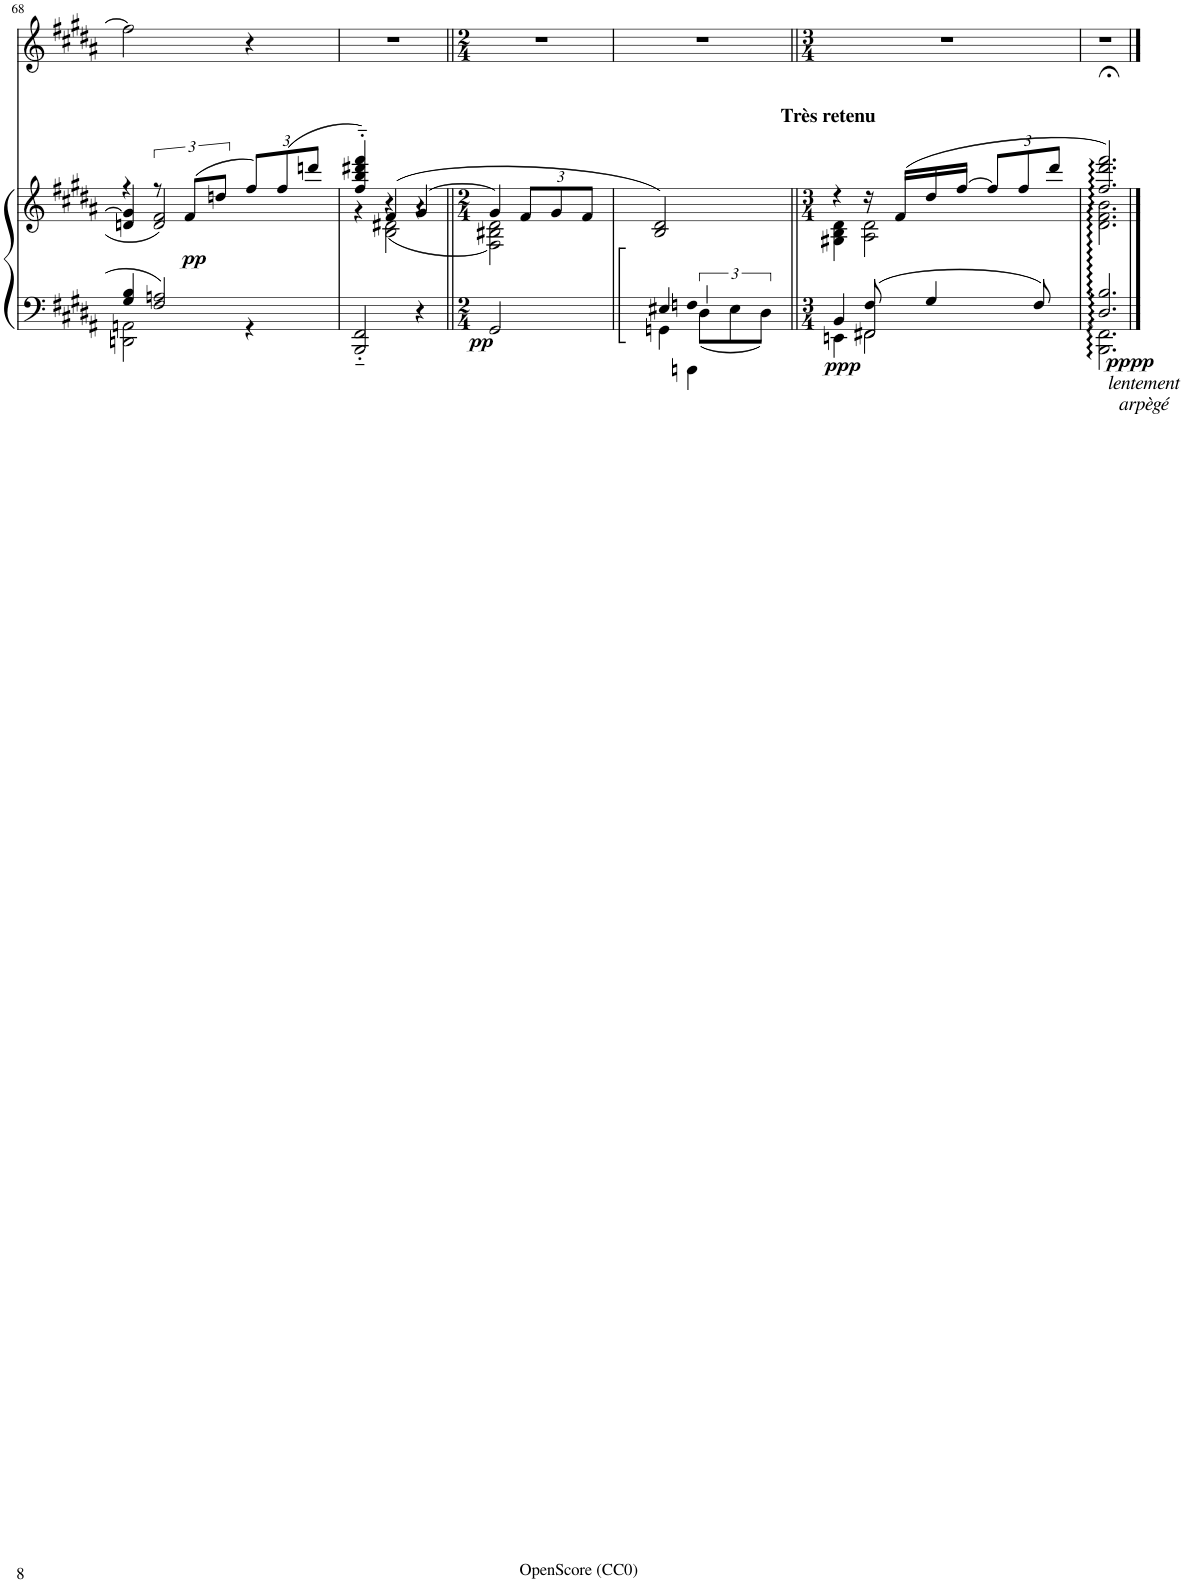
**kern	**kern	**dynam	**kern
*part2	*part2	*part2	*part1
*staff3	*staff2	*staff2/3	*staff1
*I"Piano	*	*	*I"Chant Voice
*I'Pno	*	*	*
!!LO:PB:g=z
*clefF4	*clefG2	*	*clefG2
*k[f#c#g#d#a#]	*k[f#c#g#d#a#]	*	*k[f#c#g#d#a#]
*M3/4	*M3/4	*	*M3/4
=68	=68	=68	=68
*^	*^	*	*
4G#/ 4B/	2DDn\ 2AAn\	4r	4dn/ 4g#/]	.	2ff#\]
2F#/ 2An/	.	12r	2d/ 2f#/	.	.
!	!	!	!	!LO:DY:b	!
.	.	(12f#/L	.	pp	.
.	.	12ddn/J	.	.	.
*	*	*Xbrackettup	*	*	*
.	4r	12ff#/L)	.	.	4r
.	.	(12ff#/	.	.	.
.	.	12dddn/J	.	.	.
*v	*v	*	*	*	*
=69	=69	=69	=69	=69
*	*	*^	*	*
2BBB/'~ 2FF#/'~	4ff#/'~ 4bb/'~ 4ddd#X/'~ 4fff#/'~)	4r	4ryy	.	2.r
.	(4f#/	4r	(2B\ 2d#X\	.	.
4r	[4g#/	4r	.	.	.
*	*v	*v	*v	*	*
=70||	=70||	=70||	=70||
*M2/4	*M2/4	*	*M2/4
*	*^	*	*
!	!	!	!LO:DY:b=2	!
2GG#/	4g#/]	2F#\ 2B#X\ 2d#\)	pp	2r
.	12f#/L	.	.	.
.	12g#/	.	.	.
.	12f#/J	.	.	.
*	*v	*v	*	*
=71	=71	=71	=71
*^	*	*	*
*	*^	*	*	*
4E#X/	4GGn\	4ryy	2B/ 2d#/)	.	2r
4Gn/	4FFn\	12D#\L	.	.	.
.	.	12E#\	.	.	.
.	.	12D#\J	.	.	.
=72||	=72||	=72||	=72||	=72||	=72||
*M3/4	*	*	*M3/4	*	*M3/4
*	*	*	*^	*	*
!	!	!	!	!	!	!LO:TX:b:B:t=Très retenu
!	!	!	!	!	!LO:DY:b=2	!
4BB/	4EEn\	4ryy	4r	4G#X\ 4B\ 4d#\	ppp	2.r
8F#/	2FF#X/	2FF#\	16r	2A#\ 2d#\	.	.
.	.	.	(16f#/LL	.	.	.
4G#/	.	.	16dd#/	.	.	.
.	.	.	[16ff#/JJ	.	.	.
.	.	.	12ff#/L]	.	.	.
.	.	.	12ff#/	.	.	.
8F#/	.	.	.	.	.	.
.	.	.	12ddd#/J	.	.	.
*	*v	*v	*	*	*	*
=73	=73	=73	=73	=73	=73
!LO:TX:b:i:t=lentement	!	!	!	!	!
!LO:TX:b:t=arpègé	!	!	!	!	!
!	!	!	!	!LO:DY:b=2	!
2.D#/: 2.B/:	2.BBB\: 2.FF#\:	2.ff#/;< 2.ddd#/;< 2.fff#/;<)	2.d#\: 2.f#\: 2.b\:	pppp	2.r
*v	*v	*	*	*	*
*	*v	*v	*	*
==	==	==	==
*-	*-	*-	*-
